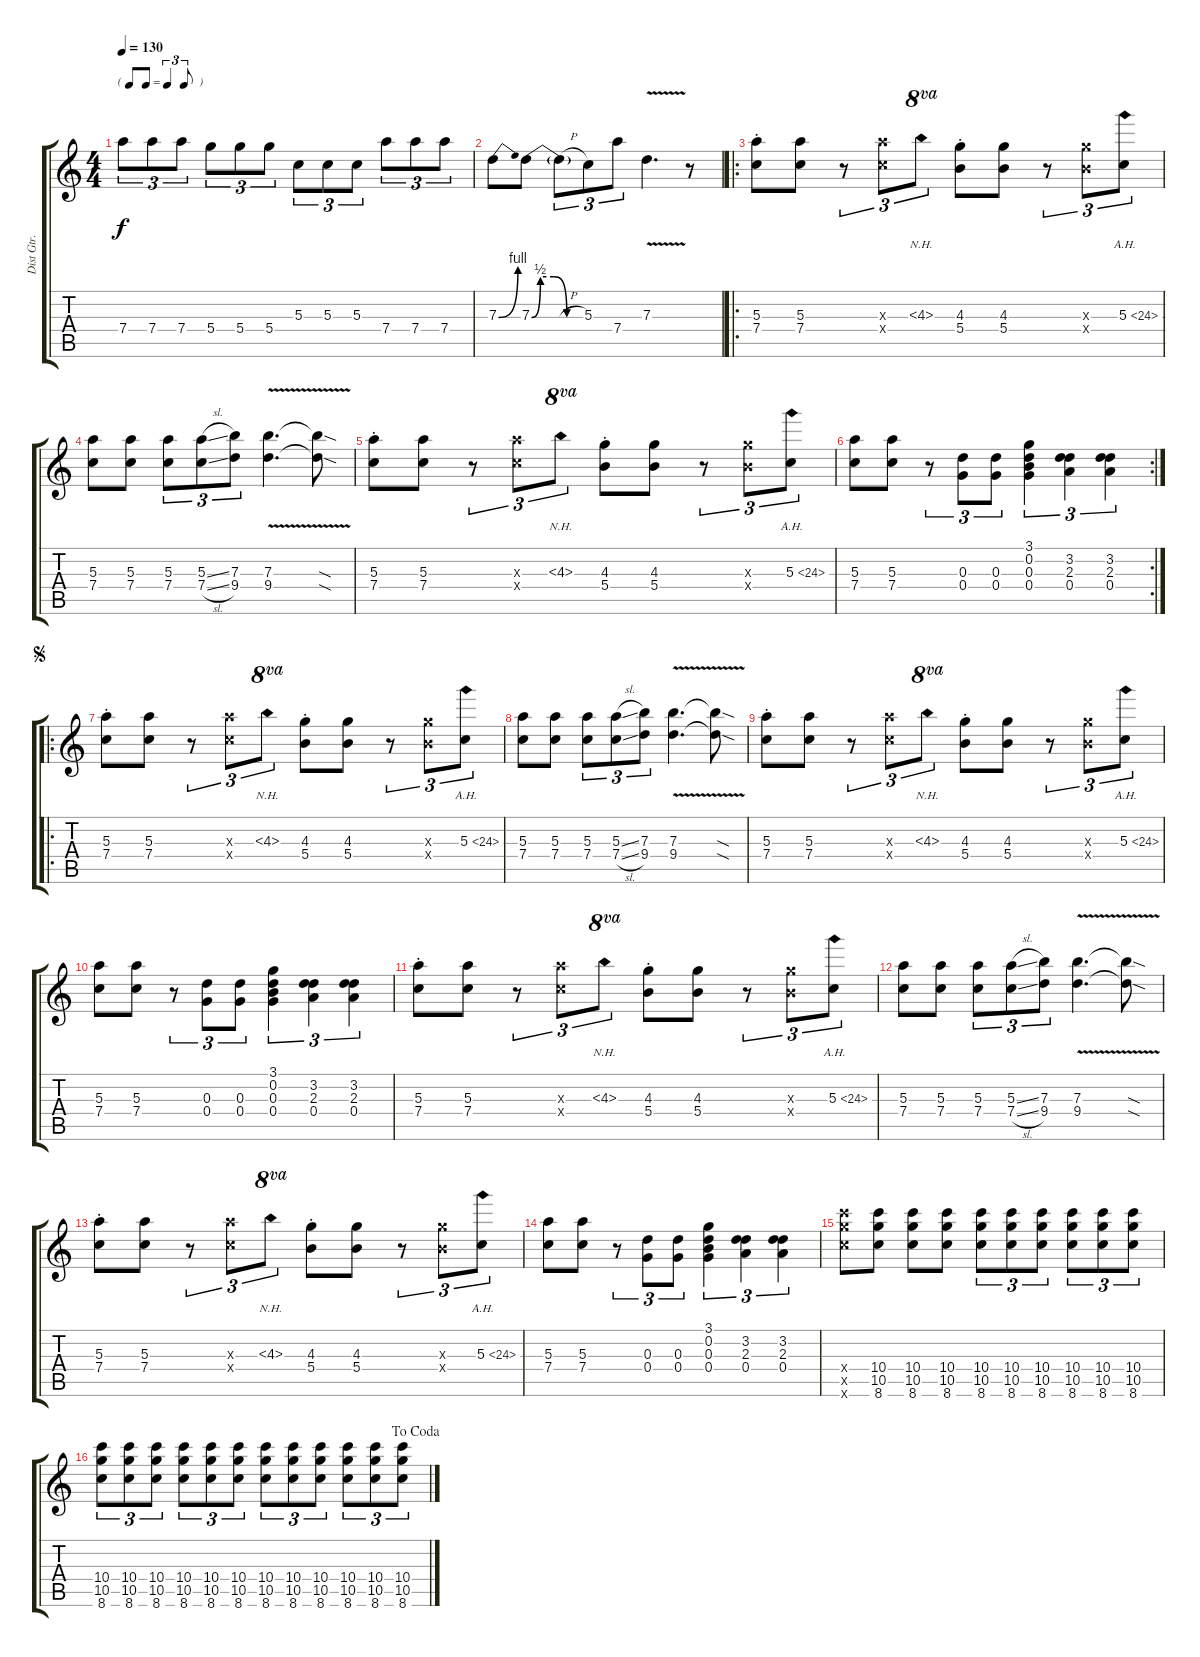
\track ("Dist Gtr." "Dist Gtr.") {instrument distortionguitar}
\staff {score tabs}
\tuning (E4 B3 G3 D4 A3 E3) {hide}
\ts (4 4)
\tf triplet8th
\tempo 130
\clef g2
\ks c
7.4.8{tu (3 2) dy f instrument distortionguitar} 7.4.8{tu (3 2)} 7.4.8{tu (3 2)} 5.4.8{tu (3 2)} 5.4.8{tu (3 2)} 5.4.8{tu (3 2)} 5.3.8{tu (3 2)} 5.3.8{tu (3 2)} 5.3.8{tu (3 2)} 7.4.8{tu (3 2)} 7.4.8{tu (3 2)} 7.4.8{tu (3 2)} |
7.3{be (bend 0 0 60 4)}.8 7.3{be (custom 0 0 10 2 25 2 40 0 60 0)}.8 7.3{h t}.8{tu (3 2)} 5.3.8{tu (3 2)} 7.4.8{tu (3 2)} 7.3{v}.4{d} r.8 |
\ro
(5.3{st} 7.4{st}).8 (5.3 7.4).8 r.8{tu (3 2)} (5.3{x} 7.4{x}).8{tu (3 2)} 4.3{nh}.8{tu (3 2) ot 8va} (4.3{st} 5.4{st}).8 (4.3 5.4).8 r.8{tu (3 2)} (4.3{x} 5.4{x}).8{tu (3 2)} 5.3{ah 19}.8{tu (3 2)} |
(5.3 7.4).8 (5.3 7.4).8 (5.3 7.4).8{tu (3 2)} (5.3{sl} 7.4{sl}).8{tu (3 2)} (7.3 9.4).8{tu (3 2)} (7.3{v} 9.4{v}).4{d} (7.3{sod t} 9.4{sod t}).8 |
(5.3{st} 7.4{st}).8 (5.3 7.4).8 r.8{tu (3 2)} (5.3{x} 7.4{x}).8{tu (3 2)} 4.3{nh}.8{tu (3 2) ot 8va} (4.3{st} 5.4{st}).8 (4.3 5.4).8 r.8{tu (3 2)} (4.3{x} 5.4{x}).8{tu (3 2)} 5.3{ah 19}.8{tu (3 2)} |
\rc 2
(5.3 7.4).8 (5.3 7.4).8 r.8{tu (3 2)} (0.3 0.4).8{tu (3 2)} (0.3 0.4).8{tu (3 2)} (3.1 0.2 0.3 0.4).4{tu (3 2)} (3.2 2.3 0.4).4{tu (3 2)} (3.2 2.3 0.4).4{tu (3 2)} |
\ro
\jump segno
(5.3{st} 7.4{st}).8 (5.3 7.4).8 r.8{tu (3 2)} (5.3{x} 7.4{x}).8{tu (3 2)} 4.3{nh}.8{tu (3 2) ot 8va} (4.3{st} 5.4{st}).8 (4.3 5.4).8 r.8{tu (3 2)} (4.3{x} 5.4{x}).8{tu (3 2)} 5.3{ah 19}.8{tu (3 2)} |
(5.3 7.4).8 (5.3 7.4).8 (5.3 7.4).8{tu (3 2)} (5.3{sl} 7.4{sl}).8{tu (3 2)} (7.3 9.4).8{tu (3 2)} (7.3{v} 9.4{v}).4{d} (7.3{sod t} 9.4{sod t}).8 |
(5.3{st} 7.4{st}).8 (5.3 7.4).8 r.8{tu (3 2)} (5.3{x} 7.4{x}).8{tu (3 2)} 4.3{nh}.8{tu (3 2) ot 8va} (4.3{st} 5.4{st}).8 (4.3 5.4).8 r.8{tu (3 2)} (4.3{x} 5.4{x}).8{tu (3 2)} 5.3{ah 19}.8{tu (3 2)} |
(5.3 7.4).8 (5.3 7.4).8 r.8{tu (3 2)} (0.3 0.4).8{tu (3 2)} (0.3 0.4).8{tu (3 2)} (3.1 0.2 0.3 0.4).4{tu (3 2)} (3.2 2.3 0.4).4{tu (3 2)} (3.2 2.3 0.4).4{tu (3 2)} |
(5.3{st} 7.4{st}).8 (5.3 7.4).8 r.8{tu (3 2)} (5.3{x} 7.4{x}).8{tu (3 2)} 4.3{nh}.8{tu (3 2) ot 8va} (4.3{st} 5.4{st}).8 (4.3 5.4).8 r.8{tu (3 2)} (4.3{x} 5.4{x}).8{tu (3 2)} 5.3{ah 19}.8{tu (3 2)} |
(5.3 7.4).8 (5.3 7.4).8 (5.3 7.4).8{tu (3 2)} (5.3{sl} 7.4{sl}).8{tu (3 2)} (7.3 9.4).8{tu (3 2)} (7.3{v} 9.4{v}).4{d} (7.3{sod t} 9.4{sod t}).8 |
(5.3{st} 7.4{st}).8 (5.3 7.4).8 r.8{tu (3 2)} (5.3{x} 7.4{x}).8{tu (3 2)} 4.3{nh}.8{tu (3 2) ot 8va} (4.3{st} 5.4{st}).8 (4.3 5.4).8 r.8{tu (3 2)} (4.3{x} 5.4{x}).8{tu (3 2)} 5.3{ah 19}.8{tu (3 2)} |
(5.3 7.4).8 (5.3 7.4).8 r.8{tu (3 2)} (0.3 0.4).8{tu (3 2)} (0.3 0.4).8{tu (3 2)} (3.1 0.2 0.3 0.4).4{tu (3 2)} (3.2 2.3 0.4).4{tu (3 2)} (3.2 2.3 0.4).4{tu (3 2)} |
(10.4{x} 10.5{x} 8.6{x}).8 (10.4 10.5 8.6).8 (10.4 10.5 8.6).8 (10.4 10.5 8.6).8 (10.4 10.5 8.6).8{tu (3 2)} (10.4 10.5 8.6).8{tu (3 2)} (10.4 10.5 8.6).8{tu (3 2)} (10.4 10.5 8.6).8{tu (3 2)} (10.4 10.5 8.6).8{tu (3 2)} (10.4 10.5 8.6).8{tu (3 2)} |
\jump dacoda
(10.4 10.5 8.6).8{tu (3 2)} (10.4 10.5 8.6).8{tu (3 2)} (10.4 10.5 8.6).8{tu (3 2)} (10.4 10.5 8.6).8{tu (3 2)} (10.4 10.5 8.6).8{tu (3 2)} (10.4 10.5 8.6).8{tu (3 2)} (10.4 10.5 8.6).8{tu (3 2)} (10.4 10.5 8.6).8{tu (3 2)} (10.4 10.5 8.6).8{tu (3 2)} (10.4 10.5 8.6).8{tu (3 2)} (10.4 10.5 8.6).8{tu (3 2)} (10.4{ss} 10.5{ss} 8.6{ss}).8{tu (3 2)}
